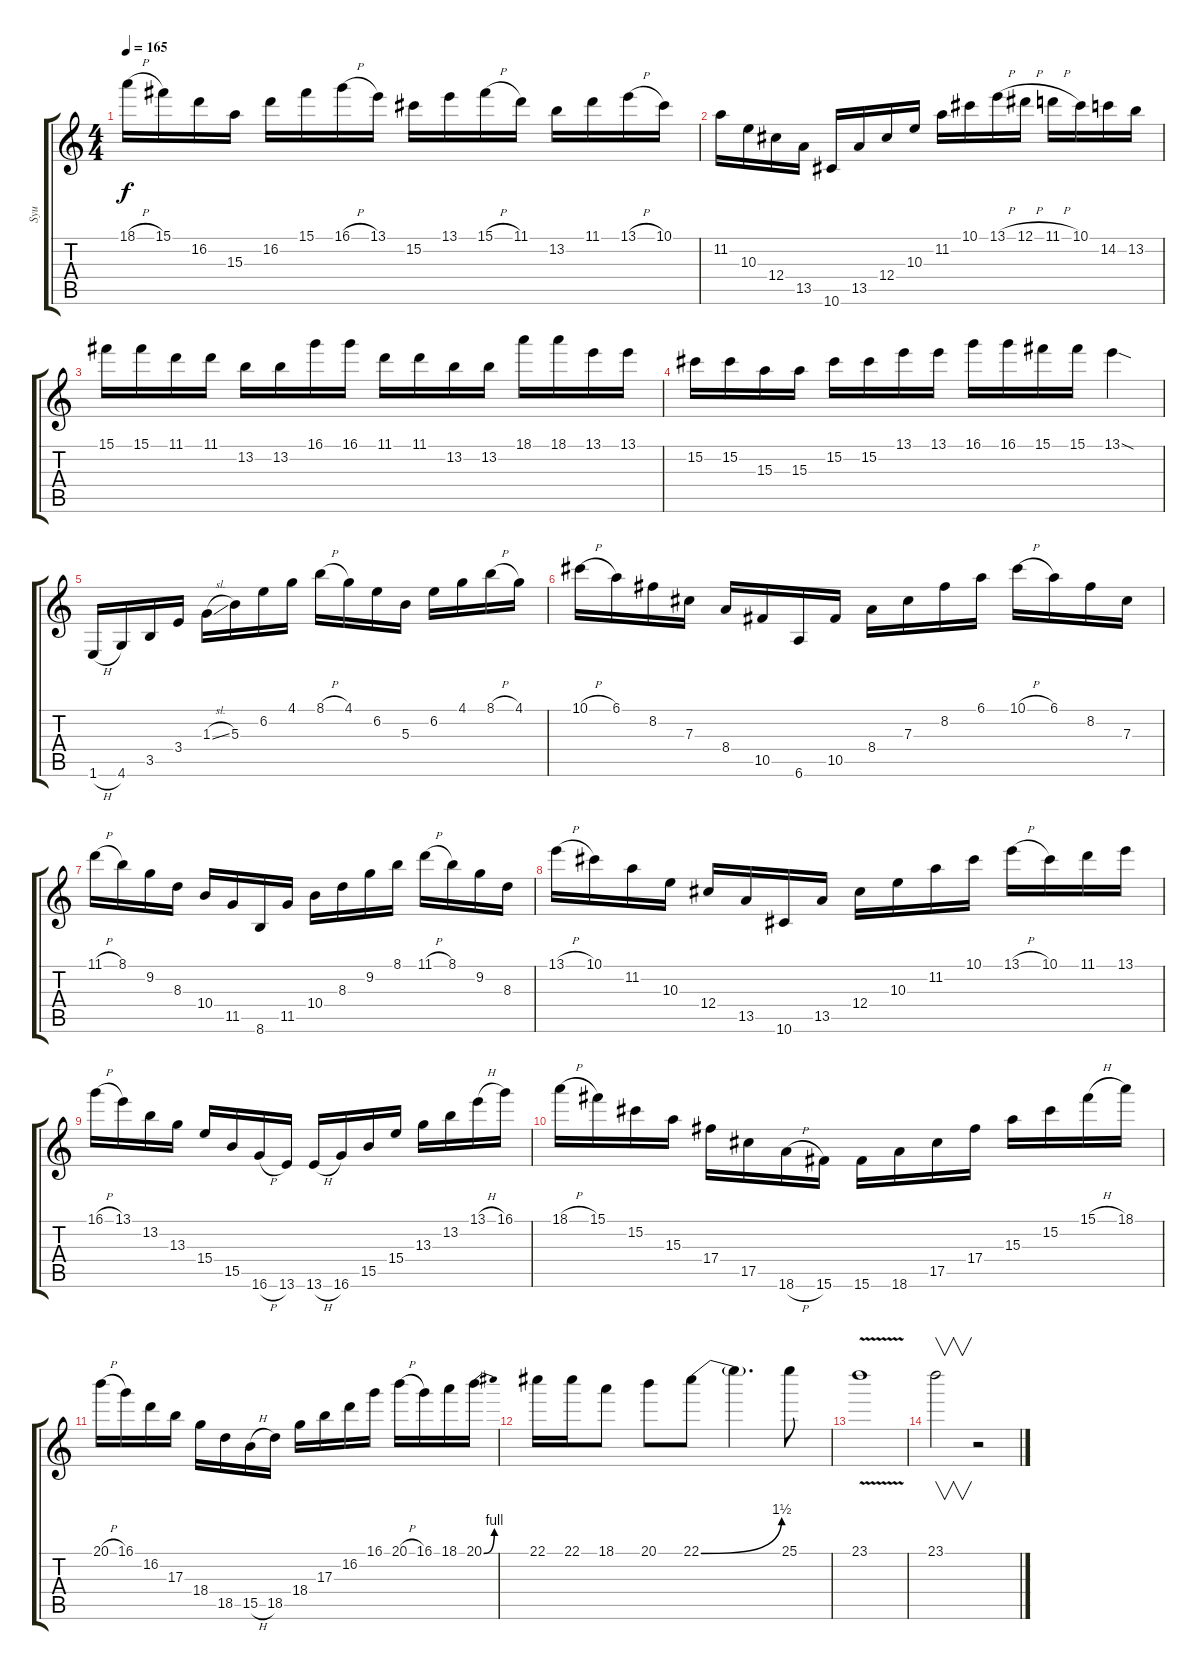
\track ("Syu" "Syu") {instrument distortionguitar}
\staff {score tabs}
\tuning (Eb4 Bb3 Gb3 Db3 Ab2 Eb2) {hide}
\ts (4 4)
\tempo 165
\clef g2
\ks c
18.1{h}.16{dy f} 15.1.16 16.2.16 15.3.16 16.2.16 15.1.16 16.1{h}.16 13.1.16 15.2.16 13.1.16 15.1{h}.16 11.1.16 13.2.16 11.1.16 13.1{h}.16 10.1.16 |
11.2.16 10.3.16 12.4.16 13.5.16 10.6.16 13.5.16 12.4.16 10.3.16 11.2.16 10.1.16 13.1{h}.16 12.1{h}.16 11.1{h}.16 10.1.16 14.2.16 13.2.16 |
15.1.16 15.1.16 11.1.16 11.1.16 13.2.16 13.2.16 16.1.16 16.1.16 11.1.16 11.1.16 13.2.16 13.2.16 18.1.16 18.1.16 13.1.16 13.1.16 |
15.2.16 15.2.16 15.3.16 15.3.16 15.2.16 15.2.16 13.1.16 13.1.16 16.1.16 16.1.16 15.1.16 15.1.16 13.1{sod}.4 |
1.6{h}.16 4.6.16 3.5.16 3.4.16 1.3{sl}.16 5.3.16 6.2.16 4.1.16 8.1{h}.16 4.1.16 6.2.16 5.3.16 6.2.16 4.1.16 8.1{h}.16 4.1.16 |
10.1{h}.16 6.1.16 8.2.16 7.3.16 8.4.16 10.5.16 6.6.16 10.5.16 8.4.16 7.3.16 8.2.16 6.1.16 10.1{h}.16 6.1.16 8.2.16 7.3.16 |
11.1{h}.16 8.1.16 9.2.16 8.3.16 10.4.16 11.5.16 8.6.16 11.5.16 10.4.16 8.3.16 9.2.16 8.1.16 11.1{h}.16 8.1.16 9.2.16 8.3.16 |
13.1{h}.16 10.1.16 11.2.16 10.3.16 12.4.16 13.5.16 10.6.16 13.5.16 12.4.16 10.3.16 11.2.16 10.1.16 13.1{h}.16 10.1.16 11.1.16 13.1.16 |
16.1{h}.16 13.1.16 13.2.16 13.3.16 15.4.16 15.5.16 16.6{h}.16 13.6.16 13.6{h}.16 16.6.16 15.5.16 15.4.16 13.3.16 13.2.16 13.1{h}.16 16.1.16 |
18.1{h}.16 15.1.16 15.2.16 15.3.16 17.4.16 17.5.16 18.6{h}.16 15.6.16 15.6.16 18.6.16 17.5.16 17.4.16 15.3.16 15.2.16 15.1{h}.16 18.1.16 |
20.1{h}.16 16.1.16 16.2.16 17.3.16 18.4.16 18.5.16 15.5{h}.16 18.5.16 18.4.16 17.3.16 16.2.16 16.1.16 20.1{h}.16 16.1.16 18.1.16 20.1{be (bend 0 0 60 4)}.16 |
22.1.16 22.1.16 18.1.8 20.1.8 22.1{be (bend 0 0 60 6)}.8 22.1{t}.4{d} 25.1.8 |
23.1{v}.1 |
23.1.2{v} r.2
